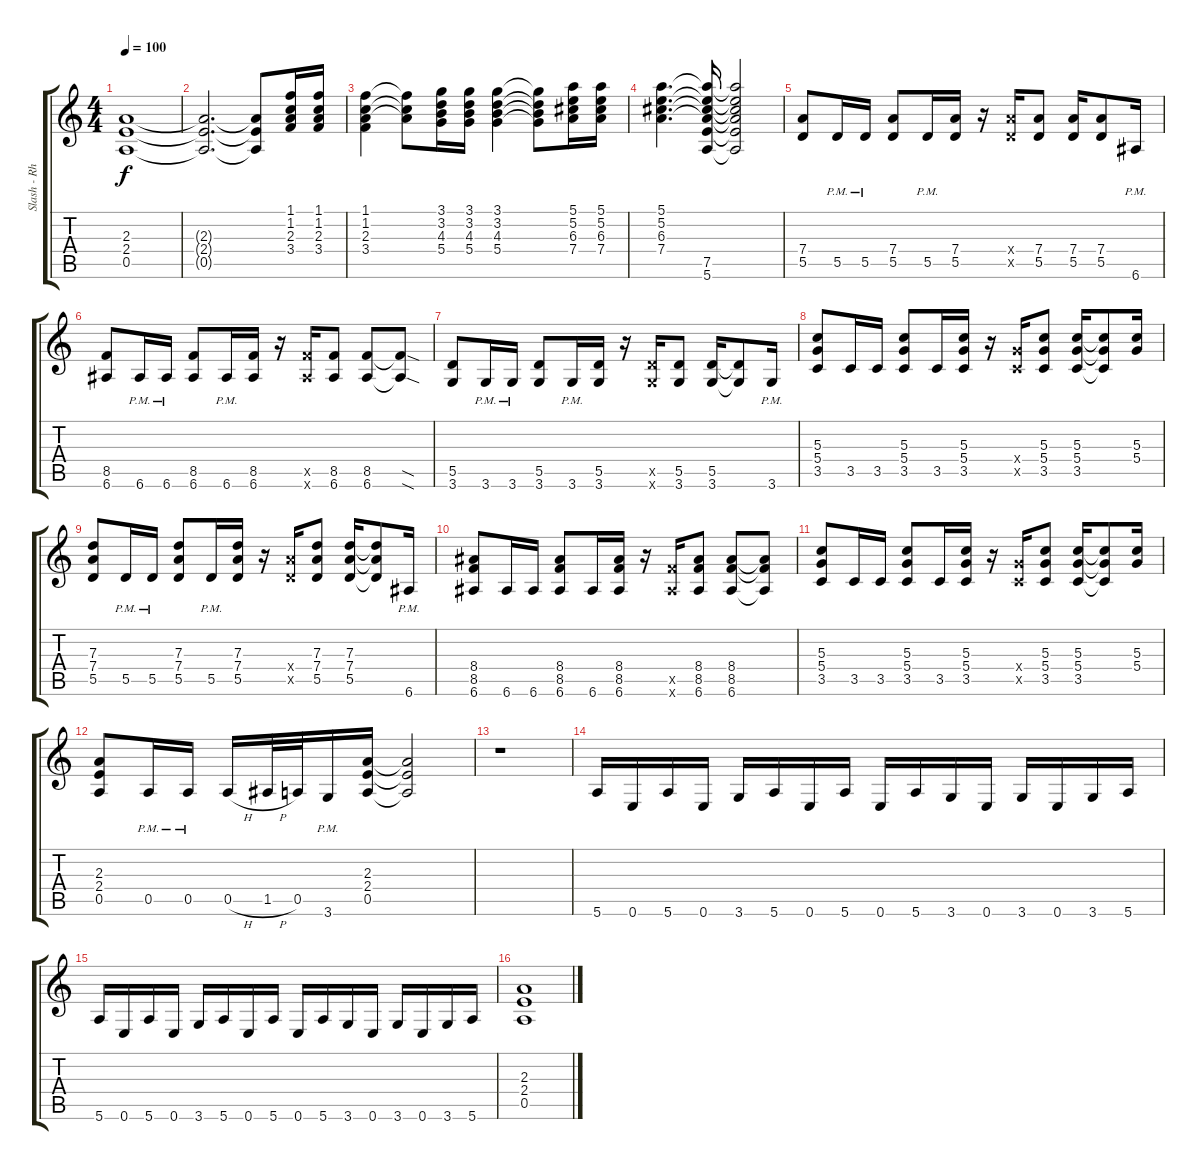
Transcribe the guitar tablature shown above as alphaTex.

\track ("Slash - Rhythm Guitar" "Slash - Rh") {instrument distortionguitar}
\staff {score tabs}
\tuning (E4 B3 G3 D3 A2 E2) {hide}
\ts (4 4)
\tempo 100
\clef g2
\ks c
(2.3 2.4 0.5).1{dy f} |
(2.3{t} 2.4{t} 0.5{t}).2{d} (2.3{t} 2.4{t} 0.5{t}).8 (1.1 1.2 2.3 3.4).16 (1.1 1.2 2.3 3.4).16 |
(1.1 1.2 2.3 3.4).4 (1.1{t} 1.2{t} 2.3{t}).8 (3.1 3.2 4.3 5.4).16 (3.1 3.2 4.3 5.4).16 (3.1 3.2 4.3 5.4).4 (3.1{t} 3.2{t} 4.3{t} 5.4{t}).8 (5.1 5.2 6.3 7.4).16 (5.1 5.2 6.3 7.4).16 |
(5.1 5.2 6.3 7.4).4{d} (5.1{t} 5.2{t} 6.3{t} 7.4{t} 7.5 5.6).16 (5.1{t} 5.2{t} 6.3{t} 7.4{t} 7.5{t} 5.6{t}).2 |
(7.4 5.5).8 5.5{pm}.16 5.5{pm}.16 (7.4 5.5).8 5.5{pm}.16 (7.4 5.5).16 r.16 (7.4{x} 5.5{x}).16 (7.4 5.5).8 (7.4 5.5).16 (7.4 5.5).8 6.6{pm}.16 |
(8.5 6.6).8 6.6{pm}.16 6.6{pm}.16 (8.5 6.6).8 6.6{pm}.16 (8.5 6.6).16 r.16 (8.5{x} 6.6{x}).16 (8.5 6.6).8 (8.5 6.6).8 (8.5{sod t} 6.6{sod t}).8 |
(5.5 3.6).8 3.6{pm}.16 3.6{pm}.16 (5.5 3.6).8 3.6{pm}.16 (5.5 3.6).16 r.16 (5.5{x} 3.6{x}).16 (5.5 3.6).8 (5.5 3.6).16 (5.5{t} 3.6{t}).8 3.6{pm}.16 |
(5.3 5.4 3.5).8 3.5.16 3.5.16 (5.3 5.4 3.5).8 3.5.16 (5.3 5.4 3.5).16 r.16 (5.4{x} 3.5{x}).16 (5.3 5.4 3.5).8 (5.3 5.4 3.5).16 (5.3{t} 5.4{t} 3.5{t}).8 (5.3 5.4).16 |
(7.3 7.4 5.5).8 5.5{pm}.16 5.5{pm}.16 (7.3 7.4 5.5).8 5.5{pm}.16 (7.3 7.4 5.5).16 r.16 (7.4{x} 5.5{x}).16 (7.3 7.4 5.5).8 (7.3 7.4 5.5).16 (7.3{t} 7.4{t} 5.5{t}).8 6.6{pm}.16 |
(8.4 8.5 6.6).8 6.6.16 6.6.16 (8.4 8.5 6.6).8 6.6.16 (8.4 8.5 6.6).16 r.16 (8.5{x} 6.6{x}).16 (8.4 8.5 6.6).8 (8.4 8.5 6.6).8 (8.4{t} 8.5{t} 6.6{t}).8 |
(5.3 5.4 3.5).8 3.5.16 3.5.16 (5.3 5.4 3.5).8 3.5.16 (5.3 5.4 3.5).16 r.16 (5.4{x} 3.5{x}).16 (5.3 5.4 3.5).8 (5.3 5.4 3.5).16 (5.3{t} 5.4{t} 3.5{t}).8 (5.3 5.4).16 |
(2.3 2.4 0.5).8 0.5{pm}.16 0.5{pm}.16 0.5{h}.16 1.5{h}.32 0.5.32 3.6{pm}.16 (2.3 2.4 0.5).16 (2.3{t} 2.4{t} 0.5{t}).2 |
r.1 |
5.6.16 0.6.16 5.6.16 0.6.16 3.6.16 5.6.16 0.6.16 5.6.16 0.6.16 5.6.16 3.6.16 0.6.16 3.6.16 0.6.16 3.6.16 5.6.16 |
5.6.16 0.6.16 5.6.16 0.6.16 3.6.16 5.6.16 0.6.16 5.6.16 0.6.16 5.6.16 3.6.16 0.6.16 3.6.16 0.6.16 3.6.16 5.6.16 |
(2.3 2.4 0.5).1
